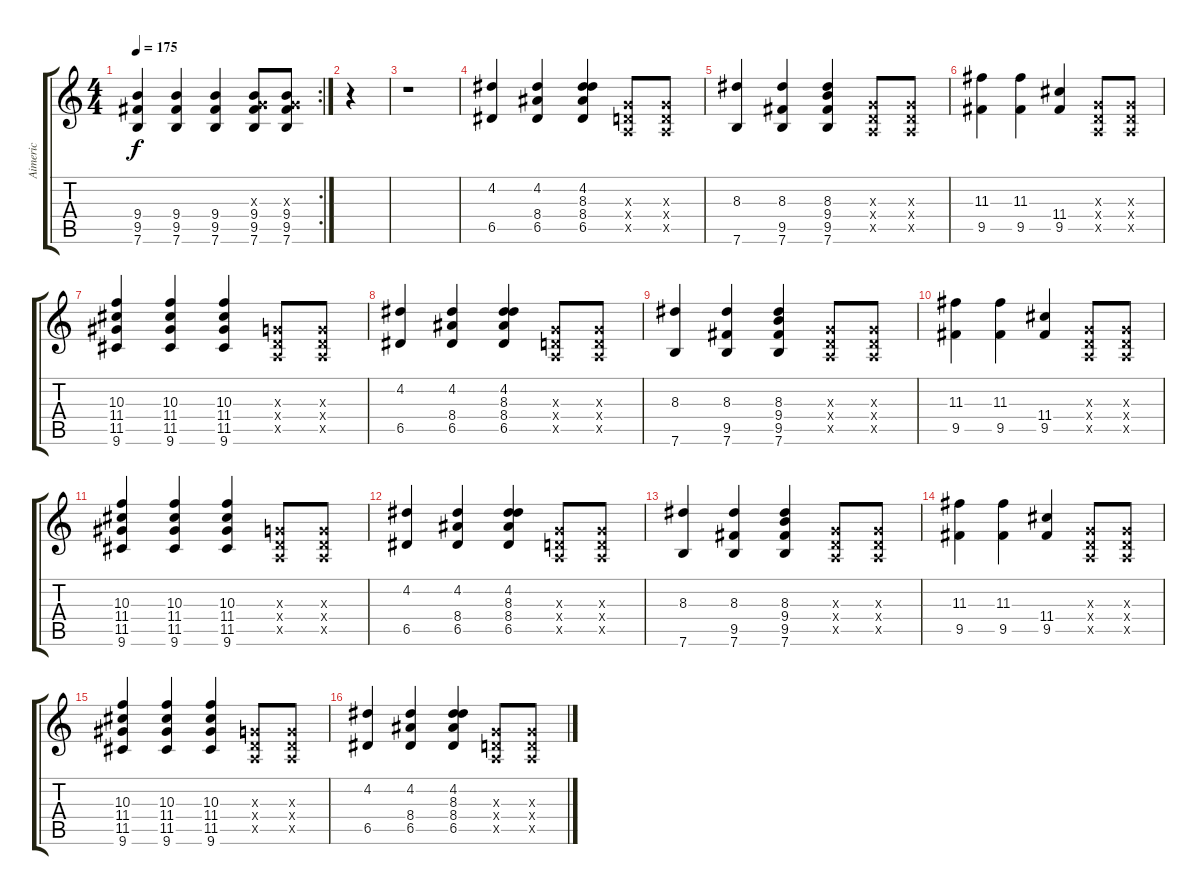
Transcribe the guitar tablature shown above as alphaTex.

\track ("Aimeric" "Aimeric") {instrument acousticguitarnylon}
\staff {score tabs}
\tuning (E4 B3 G3 D3 A2 E2) {hide}
\rc 2
\ts (4 4)
\tempo 175
\clef g2
\ks c
(9.4 9.5 7.6).4{dy f} (9.4 9.5 7.6).4 (9.4 9.5 7.6).4 (0.3{x} 9.4 9.5 7.6).8 (0.3{x} 9.4 9.5 7.6).8 |
r.4 |
r.1 |
(4.2 6.5).4{instrument electricguitarjazz} (4.2 8.4 6.5).4 (4.2 8.3 8.4 6.5).4 (0.3{x} 0.4{x} 0.5{x}).8 (0.3{x} 0.4{x} 0.5{x}).8 |
(8.3 7.6).4 (8.3 9.5 7.6).4 (8.3 9.4 9.5 7.6).4 (0.3{x} 0.4{x} 0.5{x}).8 (0.3{x} 0.4{x} 0.5{x}).8 |
(11.3 9.5).4 (11.3 9.5).4 (11.4 9.5).4 (0.3{x} 0.4{x} 0.5{x}).8 (0.3{x} 0.4{x} 0.5{x}).8 |
(10.3 11.4 11.5 9.6).4 (10.3 11.4 11.5 9.6).4 (10.3 11.4 11.5 9.6).4 (0.3{x} 0.4{x} 0.5{x}).8 (0.3{x} 0.4{x} 0.5{x}).8 |
(4.2 6.5).4{instrument electricguitarjazz} (4.2 8.4 6.5).4 (4.2 8.3 8.4 6.5).4 (0.3{x} 0.4{x} 0.5{x}).8 (0.3{x} 0.4{x} 0.5{x}).8 |
(8.3 7.6).4 (8.3 9.5 7.6).4 (8.3 9.4 9.5 7.6).4 (0.3{x} 0.4{x} 0.5{x}).8 (0.3{x} 0.4{x} 0.5{x}).8 |
(11.3 9.5).4 (11.3 9.5).4 (11.4 9.5).4 (0.3{x} 0.4{x} 0.5{x}).8 (0.3{x} 0.4{x} 0.5{x}).8 |
(10.3 11.4 11.5 9.6).4 (10.3 11.4 11.5 9.6).4 (10.3 11.4 11.5 9.6).4 (0.3{x} 0.4{x} 0.5{x}).8 (0.3{x} 0.4{x} 0.5{x}).8 |
(4.2 6.5).4{instrument electricguitarjazz} (4.2 8.4 6.5).4 (4.2 8.3 8.4 6.5).4 (0.3{x} 0.4{x} 0.5{x}).8 (0.3{x} 0.4{x} 0.5{x}).8 |
(8.3 7.6).4 (8.3 9.5 7.6).4 (8.3 9.4 9.5 7.6).4 (0.3{x} 0.4{x} 0.5{x}).8 (0.3{x} 0.4{x} 0.5{x}).8 |
(11.3 9.5).4 (11.3 9.5).4 (11.4 9.5).4 (0.3{x} 0.4{x} 0.5{x}).8 (0.3{x} 0.4{x} 0.5{x}).8 |
(10.3 11.4 11.5 9.6).4 (10.3 11.4 11.5 9.6).4 (10.3 11.4 11.5 9.6).4 (0.3{x} 0.4{x} 0.5{x}).8 (0.3{x} 0.4{x} 0.5{x}).8 |
(4.2 6.5).4{instrument electricguitarjazz} (4.2 8.4 6.5).4 (4.2 8.3 8.4 6.5).4 (0.3{x} 0.4{x} 0.5{x}).8 (0.3{x} 0.4{x} 0.5{x}).8
